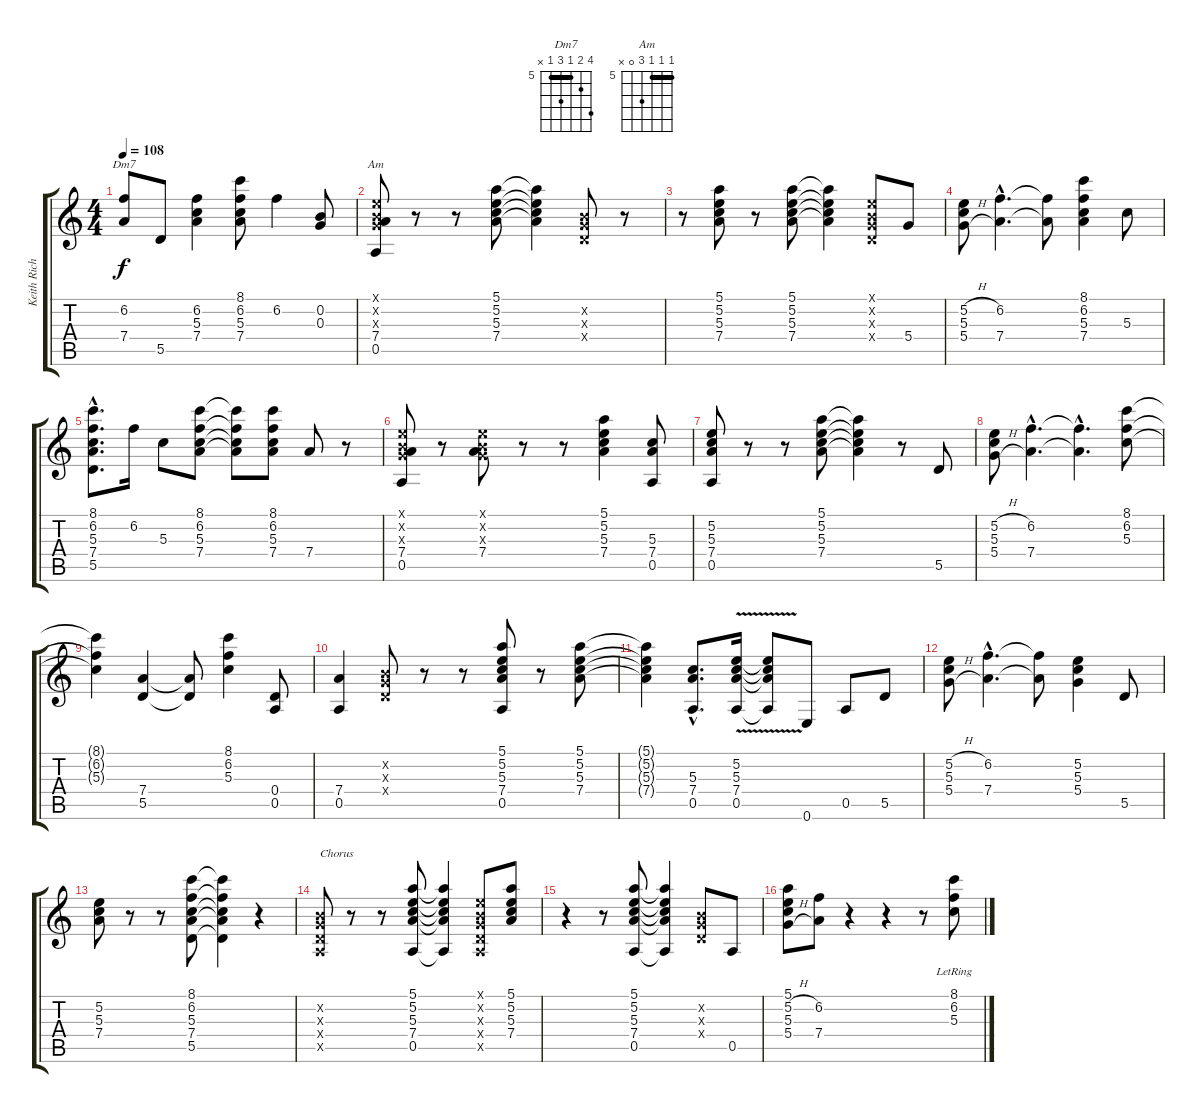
\track ("Keith Richards" "Keith Rich") {instrument electricguitarjazz}
\staff {score tabs}
\tuning (E4 B3 G3 D3 A2 E2) {hide}
\chord ("Dm7" 8 6 5 7 5 x) {firstfret 5 barre 5}
\chord ("Am" 5 5 5 7 0 x) {firstfret 5 barre 5}
\ts (4 4)
\tempo 108
\clef g2
\ks c
(6.2 7.4).8{ch "Dm7" dy f} 5.5.8 (6.2 5.3 7.4).4 (8.1 6.2 5.3 7.4).8 6.2.4 (0.2 0.3).8 |
(0.1{x} 0.2{x} 0.3{x} 7.4 0.5).8{ch "Am"} r.8 r.8 (5.1 5.2 5.3 7.4).8 (5.1{t} 5.2{t} 5.3{t} 7.4{t}).4 (0.2{x} 0.3{x} 0.4{x}).8 r.8 |
r.8 (5.1 5.2 5.3 7.4).8 r.8 (5.1 5.2 5.3 7.4).8 (5.1{t} 5.2{t} 5.3{t} 7.4{t}).4 (0.1{x} 0.2{x} 0.3{x} 0.4{x}).8 5.4.8 |
(5.2{h} 5.3 5.4{h}).8 (6.2{hac} 7.4{hac}).4{d} (6.2{t} 7.4{t}).8 (8.1 6.2 5.3 7.4).4 5.3.8 |
(8.1{hac} 6.2{hac} 5.3{hac} 7.4{hac} 5.5{hac}).8{d} 6.2.16 5.3.8 (8.1 6.2 5.3 7.4).8 (8.1{t} 6.2{t} 5.3{t} 7.4{t}).8 (8.1 6.2 5.3 7.4).8 7.4.8 r.8 |
(0.1{x} 0.2{x} 0.3{x} 7.4 0.5).8 r.8 (0.1{x} 0.2{x} 0.3{x} 7.4).8 r.8 r.8 (5.1 5.2 5.3 7.4).4 (5.3 7.4 0.5).8 |
(5.2 5.3 7.4 0.5).8 r.8 r.8 (5.1 5.2 5.3 7.4).8 (5.1{t} 5.2{t} 5.3{t} 7.4{t}).4 r.8 5.5.8 |
(5.2{h} 5.3 5.4{h}).8 (6.2{hac} 7.4{hac}).4{d} (6.2{hac t} 7.4{hac t}).4{d} (8.1 6.2 5.3).8 |
(8.1{t} 6.2{t} 5.3{t}).4 (7.4 5.5).4 (7.4{t} 5.5{t}).8 (8.1 6.2 5.3).4 (0.4 0.5).8 |
(7.4 0.5).4 (0.2{x} 0.3{x} 0.4{x}).8 r.8 r.8 (5.1 5.2 5.3 7.4 0.5).8 r.8 (5.1 5.2 5.3 7.4).8 |
(5.1{t} 5.2{t} 5.3{t} 7.4{t}).4 (5.3{hac} 7.4{hac} 0.5{hac}).8{d} (5.2 5.3 7.4{v} 0.5).16 (5.2{t} 5.3{t} 7.4{t} 0.5{t}).8 0.6.8 0.5.8 5.5.8 |
(5.2{h} 5.3 5.4{h}).8 (6.2{hac} 7.4{hac}).4{d} (6.2{t} 7.4{t}).8 (5.2 5.3 5.4).4 5.5.8 |
(5.2 5.3 7.4).8 r.8 r.8 (8.1 6.2 5.3 7.4 5.5).8 (8.1{t} 6.2{t} 5.3{t} 7.4{t} 5.5{t}).4 r.4 |
(0.2{x} 0.3{x} 0.4{x} 0.5{x}).8{txt "Chorus"} r.8 r.8 (5.1 5.2 5.3 7.4 0.5).8 (5.1{t} 5.2{t} 5.3{t} 7.4{t} 0.5{t}).4 (0.1{x} 0.2{x} 0.3{x} 0.4{x} 0.5{x}).8 (5.1 5.2 5.3 7.4).8 |
r.4 r.8 (5.1 5.2 5.3 7.4 0.5).8 (5.1{t} 5.2{t} 5.3{t} 7.4{t} 0.5{t}).4 (0.2{x} 0.3{x} 0.4{x}).8 0.5.8 |
(5.1 5.2{h} 5.3 5.4{h}).8 (6.2 7.4).8 r.4 r.4 r.8 (8.1{lr} 6.2{lr} 5.3{lr}).8
